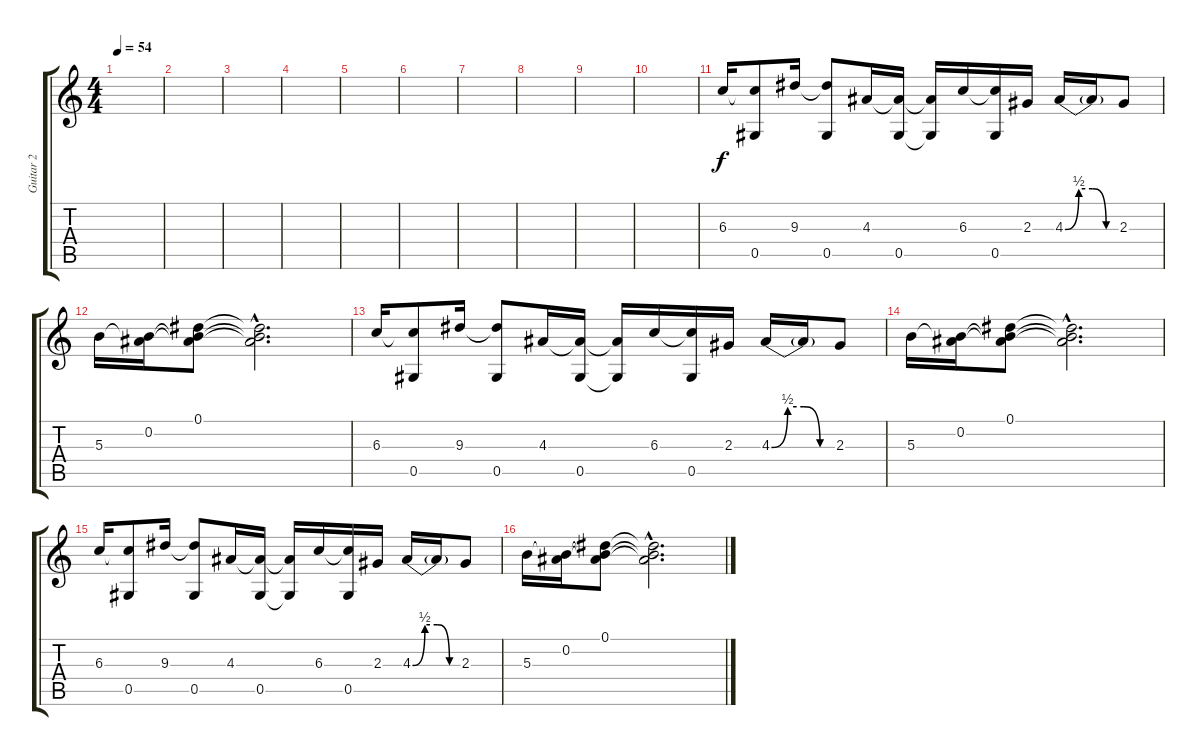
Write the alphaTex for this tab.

\track ("Guitar 2" "Guitar 2") {instrument electricguitarjazz}
\staff {score tabs}
\tuning (Eb4 Bb3 Gb3 Db3 Ab2 Db2) {hide}
\ts (4 4)
\tempo 54
\clef g2
\ks c
|
|
|
|
|
|
|
|
|
|
6.3.16 (6.3{t} 0.5).8 9.3.16 (9.3{t} 0.5).8 4.3.16 (4.3{t} 0.5).16 (4.3{t} 0.5{t}).16 6.3.16 (6.3{t} 0.5).16 2.3.16 4.3{be (custom 0 0 15 2 30 2 45 0 60 0)}.16 4.3{t}.16 2.3.8 |
5.3.16 (0.2 5.3{t}).16 (0.1 0.2{t} 5.3{t}).8 (0.1{hac t} 0.2{hac t} 5.3{hac t}).2{d} |
6.3.16 (6.3{t} 0.5).8 9.3.16 (9.3{t} 0.5).8 4.3.16 (4.3{t} 0.5).16 (4.3{t} 0.5{t}).16 6.3.16 (6.3{t} 0.5).16 2.3.16 4.3{be (custom 0 0 15 2 30 2 45 0 60 0)}.16 4.3{t}.16 2.3.8 |
5.3.16 (0.2 5.3{t}).16 (0.1 0.2{t} 5.3{t}).8 (0.1{hac t} 0.2{hac t} 5.3{hac t}).2{d} |
6.3.16 (6.3{t} 0.5).8 9.3.16 (9.3{t} 0.5).8 4.3.16 (4.3{t} 0.5).16 (4.3{t} 0.5{t}).16 6.3.16 (6.3{t} 0.5).16 2.3.16 4.3{be (custom 0 0 15 2 30 2 45 0 60 0)}.16 4.3{t}.16 2.3.8 |
5.3.16 (0.2 5.3{t}).16 (0.1 0.2{t} 5.3{t}).8 (0.1{hac t} 0.2{hac t} 5.3{hac t}).2{d}
